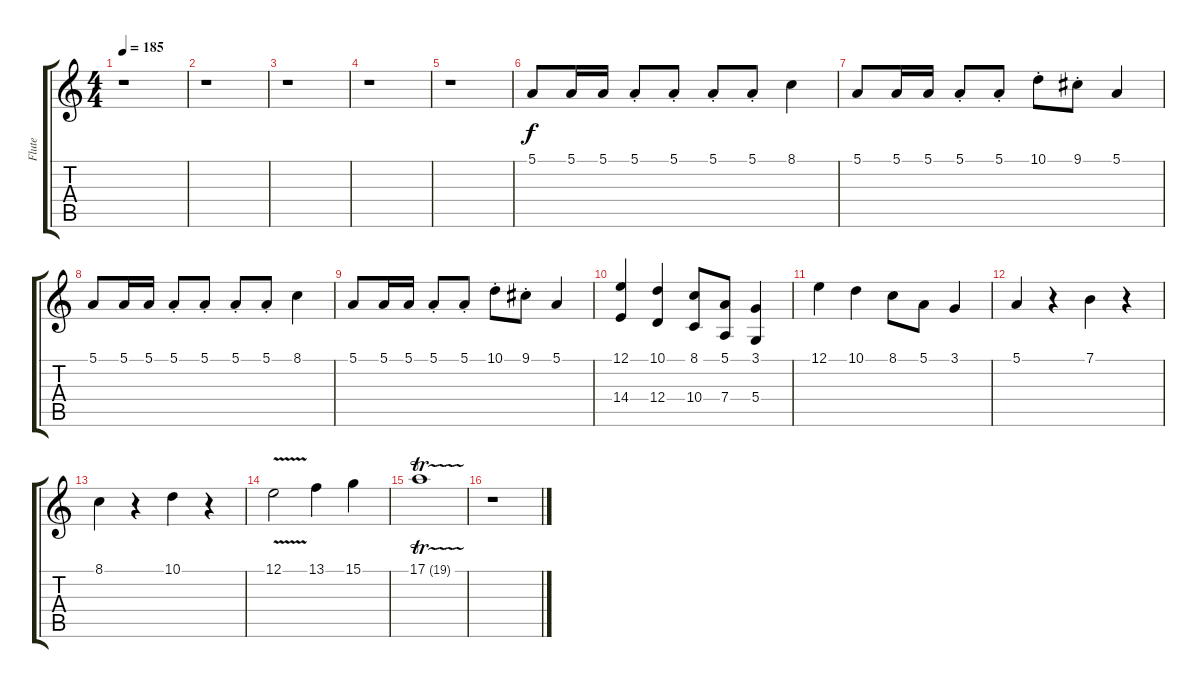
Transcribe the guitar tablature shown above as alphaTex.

\track ("Flute" "Flute") {instrument panflute}
\staff {score tabs}
\tuning (E4 B3 G3 D3 A2 E2) {hide}
\ts (4 4)
\tempo 185
\clef g2
\ks c
r.1{dy f} |
r.1 |
r.1 |
r.1 |
r.1 |
5.1.8 5.1.16 5.1.16 5.1{st}.8 5.1{st}.8 5.1{st}.8 5.1{st}.8 8.1.4 |
5.1.8 5.1.16 5.1.16 5.1{st}.8 5.1{st}.8 10.1{st}.8 9.1{st}.8 5.1.4 |
5.1.8 5.1.16 5.1.16 5.1{st}.8 5.1{st}.8 5.1{st}.8 5.1{st}.8 8.1.4 |
5.1.8 5.1.16 5.1.16 5.1{st}.8 5.1{st}.8 10.1{st}.8 9.1{st}.8 5.1.4 |
(12.1 14.4).4 (10.1 12.4).4 (8.1 10.4).8 (5.1 7.4).8 (3.1 5.4).4 |
12.1.4 10.1.4 8.1.8 5.1.8 3.1.4 |
5.1.4 r.4 7.1.4 r.4 |
8.1.4 r.4 10.1.4 r.4 |
12.1{v}.2 13.1.4 15.1.4 |
17.1{tr (19 32)}.1 |
r.1
